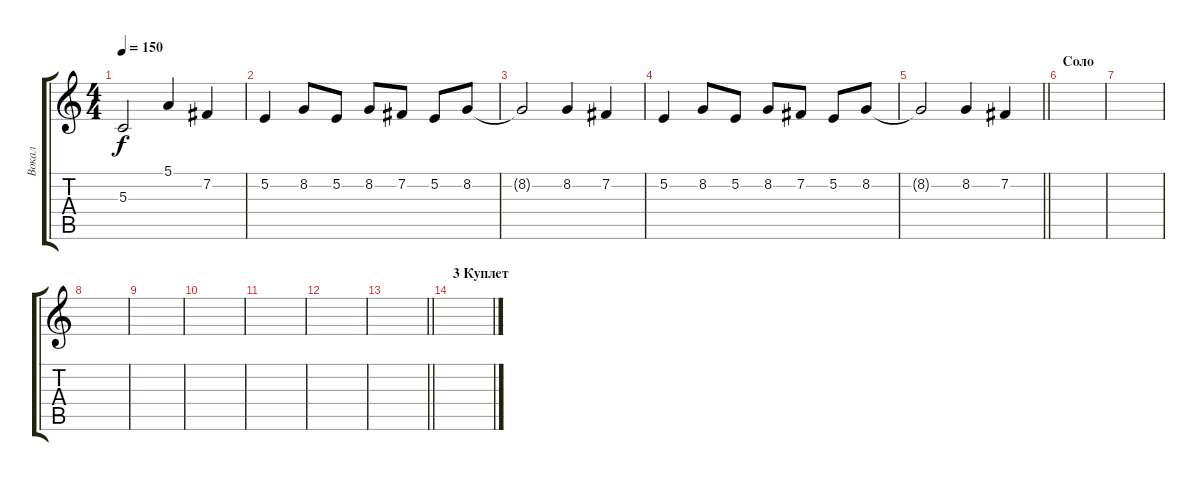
\track ("Вокал" "Вокал") {instrument tenorsax}
\staff {score tabs}
\tuning (E4 B3 G3 D3 A2 E2) {hide}
\ts (4 4)
\tempo 150
\clef g2
\ks c
5.3{t}.2{dy f} 5.1.4 7.2.4 |
5.2.4 8.2.8 5.2.8 8.2.8 7.2.8 5.2.8 8.2.8 |
8.2{t}.2 8.2.4 7.2.4 |
5.2.4 8.2.8 5.2.8 8.2.8 7.2.8 5.2.8 8.2.8 |
\barLineRight lightlight
8.2{t}.2 8.2.4 7.2.4 |
\section ("" "Соло")
|
|
|
|
|
|
|
\barLineRight lightlight
|
\section ("" "3 Куплет")
